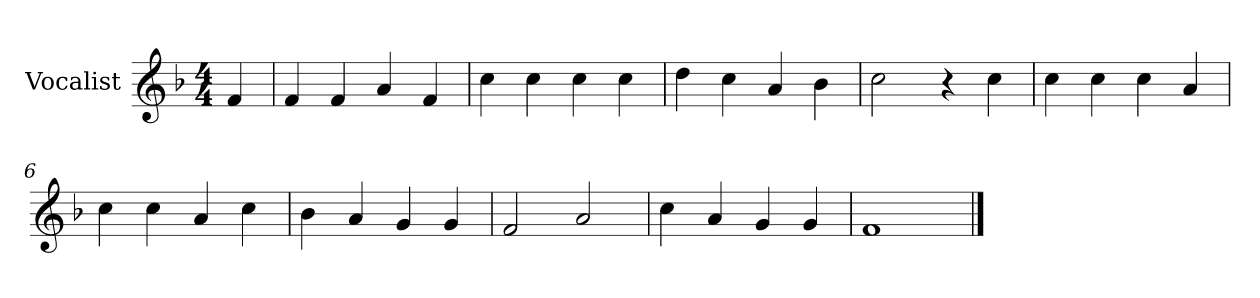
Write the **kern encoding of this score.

**kern
*part1
*staff1
*I"Vocalist
*k[b-]
*F:
*M4/4
=
4f
=1
4f
4f
4a
4f
=2
4cc
4cc
4cc
4cc
=3
4dd
4cc
4a
4b-
=4
2cc
4r
4cc
=5
4cc
4cc
4cc
4a
=6
4cc
4cc
4a
4cc
=7
4b-
4a
4g
4g
=8
2f
2a
=9
4cc
4a
4g
4g
=10
1f
==
*-
